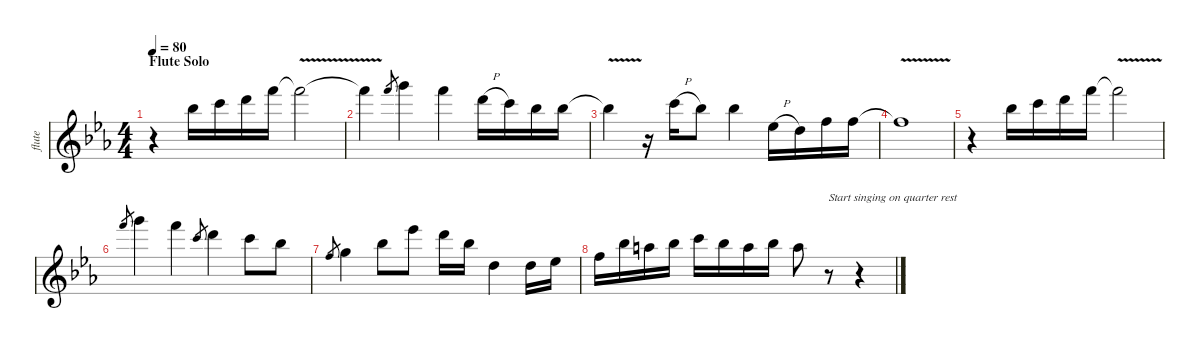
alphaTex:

\defaultSystemsLayout 4
\hideDynamics
\bracketExtendMode nobrackets
\otherSystemsTrackNameOrientation horizontal
\track ("Buckingham Solo" "flute") {instrument electricguitarjazz}
\staff {score}
\tuning (E4 B3 G3 D3 A2 E2)
\ts (4 4)
\section ("" "Flute Solo")
\tempo 80
\clef g2
\ks eb
r.4{dy f instrument electricguitarjazz beam Down} 11.2{acc b}.16{beam Down} 13.2{acc forcenatural}.16{beam Down} 15.2{acc forcenatural}.16{beam Down} 13.1{acc forcenatural}.16{beam Down} 13.1{v t acc forcenatural}.2{beam Down} |
13.1{t acc forcenatural}.4{beam Down} 13.1{acc forcenatural}.8{gr beam Up} 15.1{acc forcenatural}.4{beam Down} 13.1{acc forcenatural}.4{beam Down} 15.2{h acc forcenatural}.16{beam Down} 13.2{acc forcenatural}.16{beam Down} 11.2{acc b}.16{beam Down} 11.2{acc b}.16{beam Down} |
\scale
1.0557 11.2{v t acc b}.4{beam Down} r.16{beam Down} 13.2{h acc forcenatural}.16{beam Down} 11.2{acc b}.8{beam Down} 11.2{acc b}.4{beam Down} 13.4{h acc b}.16{beam Down} 12.4{acc forcenatural}.16{beam Down} 10.3{acc forcenatural}.16{beam Down} 10.3{acc forcenatural}.16{beam Down} |
\scale
0.944299 10.3{v t acc forcenatural}.1{beam Down} |
r.4{beam Down} 11.2{acc b}.16{beam Down} 13.2{acc forcenatural}.16{beam Down} 15.2{acc forcenatural}.16{beam Down} 13.1{acc forcenatural}.16{beam Down} 13.1{v t acc forcenatural}.2{beam Down} |
13.1{acc forcenatural}.8{gr beam Up} 15.1{acc forcenatural}.4{beam Down} 13.1{acc forcenatural}.4{beam Down} 13.2{acc forcenatural}.8{gr beam Up} 15.2{acc forcenatural}.4{beam Down} 13.2{acc forcenatural}.8{beam Down} 11.2{acc b}.8{beam Down} |
10.3{acc forcenatural}.8{gr beam Up} 12.3{acc forcenatural}.4{beam Down} 11.2{acc b}.8{beam Down} 11.1{acc b}.8{beam Down} 10.1{acc forcenatural}.16{beam Down} 11.2{acc b}.16{beam Down} 12.4{acc forcenatural}.4{beam Down} 12.4{acc forcenatural}.16{beam Down} 13.4{acc b}.16{beam Down} |
10.3{acc forcenatural}.16{beam Down} 11.2{acc b}.16{beam Down} 10.2{acc forcenatural}.16{beam Down} 11.2{acc b}.16{beam Down} 13.2{acc forcenatural}.16{beam Down} 11.2{acc b}.16{beam Down} 10.2{acc forcenatural}.16{beam Down} 11.2{acc b}.16{beam Down} 10.2{acc forcenatural}.8{beam Down} r.8{txt "Start singing on quarter rest" beam Down} r.4{beam Down}
